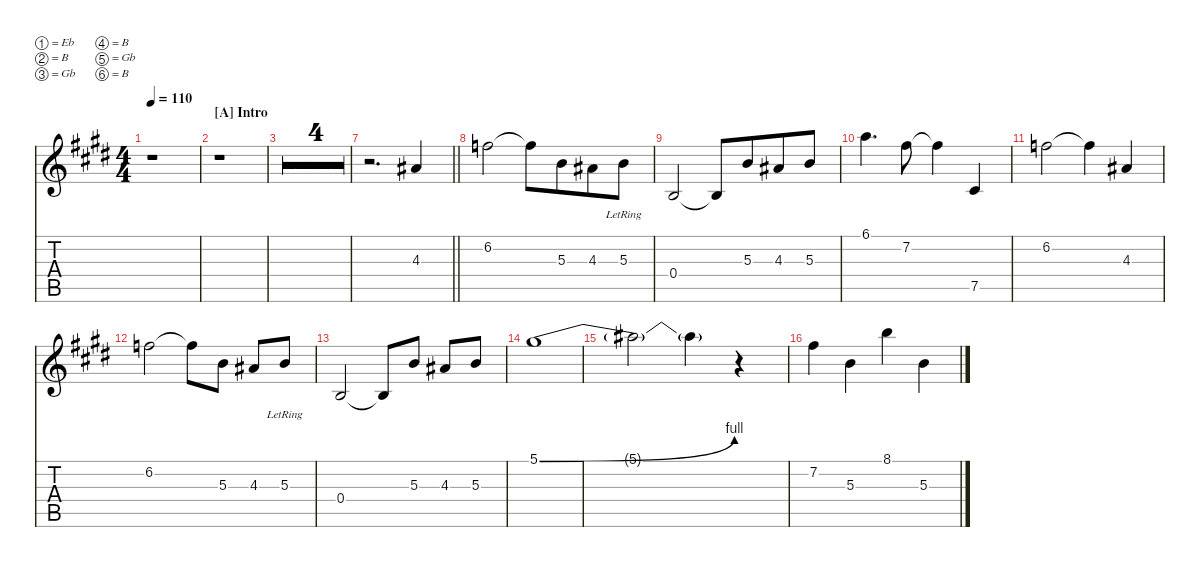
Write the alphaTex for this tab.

\defaultSystemsLayout 4
\hideDynamics
\bracketExtendMode nobrackets
\singleTrackTrackNamePolicy hidden
\multiTrackTrackNamePolicy hidden
\firstSystemTrackNameMode fullname
\firstSystemTrackNameOrientation horizontal
\otherSystemsTrackNameOrientation horizontal
\track ("Lead Guitar" "Ld. Gtr.") {multiBarRest instrument distortionguitar}
\staff {score tabs}
\tuning (Eb4 B3 Gb3 B2 Gb2 B1)
\ts (4 4)
\beaming (8 2 2 2 2)
\tempo 110
\clef g2
\ks e
r.1{dy mf instrument distortionguitar beam Down} |
\section ("A" "Intro")
r.1{beam Down} |
r.1{beam Down} |
r.1{beam Down} |
r.1{beam Down} |
r.1{beam Down} |
\barLineRight lightlight
r.2{d beam Down} 4.3{acc #}.4{beam Up} |
6.2{acc forcenatural}.2{beam Down} 6.2{t acc forcenatural}.8{beam Down beam merge} 5.3{acc forcenatural}.8{beam Down beam merge} 4.3{acc #}.8{beam Down beam merge} 5.3{lr acc forcenatural}.8{beam Down} |
0.4{acc forcenatural}.2{beam Up} 0.4{t acc forcenatural}.8{beam Up beam merge} 5.3{acc forcenatural}.8{beam Up beam merge} 4.3{acc #}.8{beam Up beam merge} 5.3{acc forcenatural}.8{beam Up} |
6.1{acc forcenatural}.4{d beam Down} 7.2{acc #}.8{beam Down} 7.2{t acc #}.4{beam Down} 7.5{acc #}.4{beam Up} |
6.2{acc forcenatural}.2{beam Down} 6.2{t acc forcenatural}.4{beam Down} 4.3{acc #}.4{beam Up} |
6.2{acc forcenatural}.2{beam Down} 6.2{t acc forcenatural}.8{beam Down} 5.3{acc forcenatural}.8{beam Down} 4.3{acc #}.8{beam Up} 5.3{lr acc forcenatural}.8{beam Up} |
0.4{acc forcenatural}.2{beam Up} 0.4{t acc forcenatural}.8{beam Up} 5.3{acc forcenatural}.8{beam Up} 4.3{acc #}.8{beam Up} 5.3{acc forcenatural}.8{beam Up} |
5.1{be (bend 8.4 0 59.4 4) acc #}.1{beam Down} |
5.1{t}.2{beam Down} 5.1{t}.4{beam Down} r.4{beam Down} |
7.2{acc #}.4{beam Down} 5.3{acc forcenatural}.4{beam Down} 8.1{acc forcenatural}.4{beam Down} 5.3{acc forcenatural}.4{beam Down}
